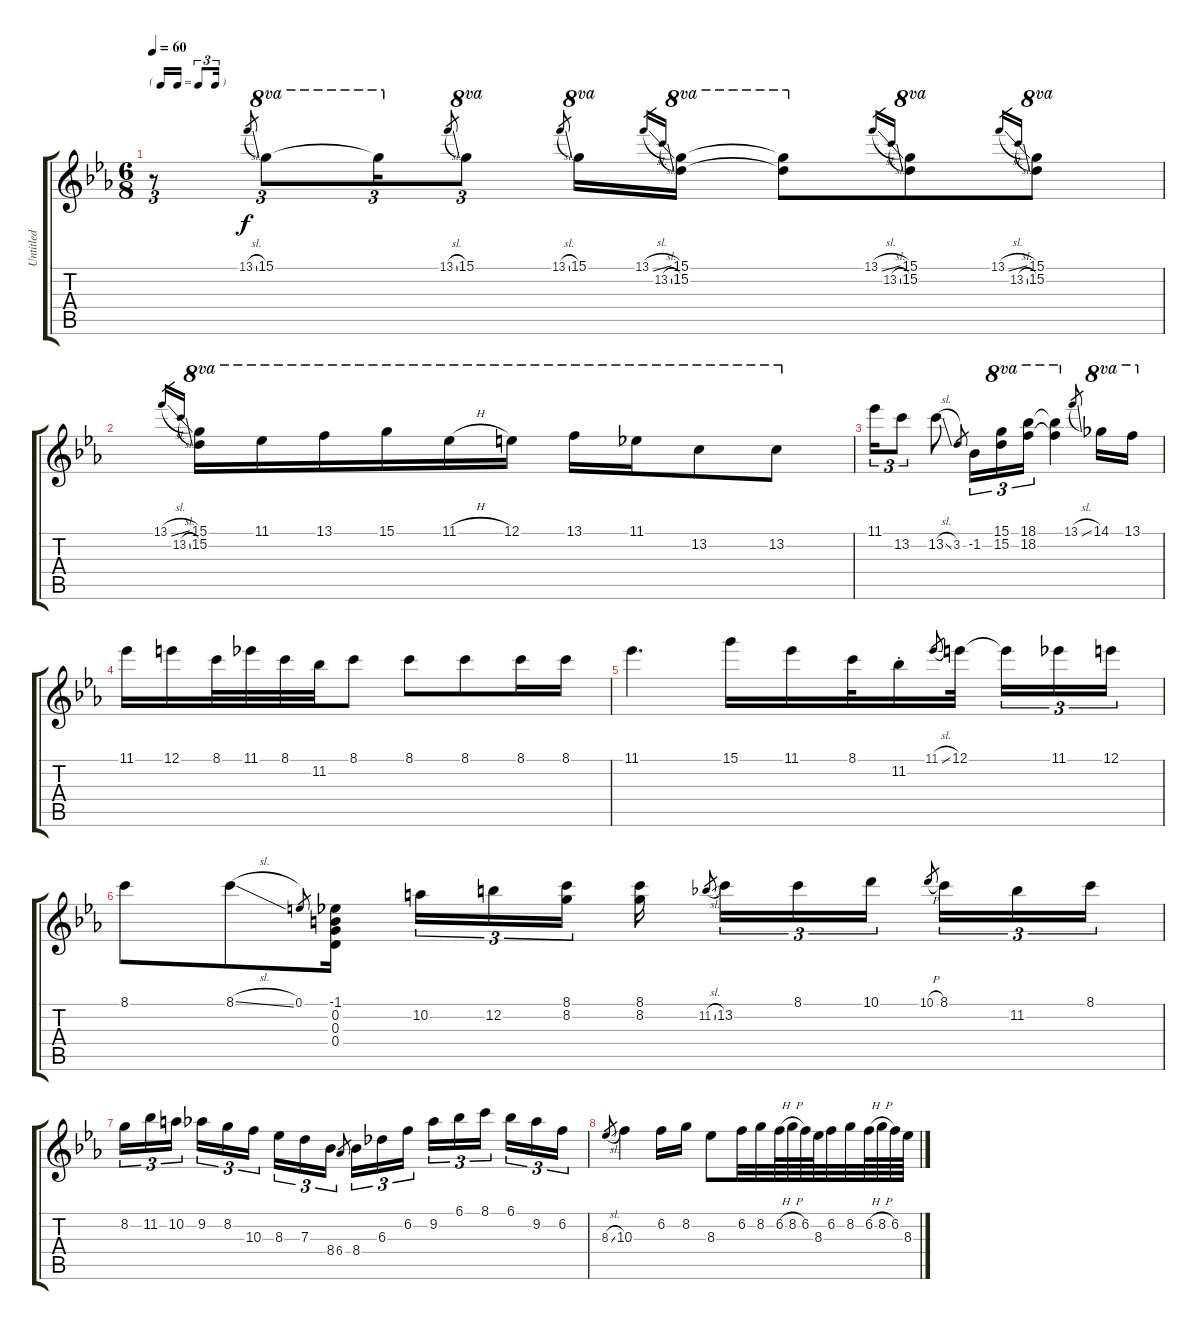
\track ("Untitled" "Untitled") {instrument acousticguitarnylon}
\staff {score tabs}
\tuning (E4 B3 G3 D3 A2 E2) {hide}
\ts (6 8)
\tf triplet16th
\tempo 60
\clef g2
\ks eb
r.8{tu (3 2) dy f} 13.1{sl}.8{gr} 15.1.8{tu (3 2) ot 8va} 15.1{t}.16{tu (3 2) ot 8va} 13.1{sl}.8{gr} 15.1.8{tu (3 2) ot 8va} 13.1{sl}.8{gr} 15.1.16{ot 8va} 13.1{sl}.16{gr} 13.2{sl}.16{gr} (15.1 15.2).16{ot 8va} (15.1{t} 15.2{t}).8{ot 8va} 13.1{sl}.16{gr} 13.2{sl}.16{gr} (15.1 15.2).8{ot 8va} 13.1{sl}.16{gr} 13.2{sl}.16{gr} (15.1 15.2).8{ot 8va} |
13.1{sl}.16{gr} 13.2{sl}.16{gr} (15.1 15.2).16{ot 8va} 11.1.16{ot 8va} 13.1.16{ot 8va} 15.1.16{ot 8va} 11.1{h}.16{ot 8va} 12.1.16{ot 8va} 13.1.16{ot 8va} 11.1.16{ot 8va} 13.2.8{ot 8va} 13.2.8{ot 8va} |
11.1.16{tu (3 2)} 13.2.8{tu (3 2)} 13.2{sl}.8 3.2.8{gr} -1.2.16{tu (3 2)} (15.1 15.2).16{tu (3 2) ot 8va} (18.1 18.2).16{tu (3 2) ot 8va} (18.1{t} 18.2{t}).4{ot 8va} 13.1{sl}.8{gr} 14.1.16{ot 8va} 13.1.16{ot 8va} |
11.1.16 12.1.16 8.1.32 11.1.32 8.1.32 11.2.32 8.1.8 8.1.8 8.1.8 8.1.16 8.1.16 |
11.1.4{d} 15.1.16 11.1.16 8.1.32 11.2{st}.16 11.1{sl}.8{gr} 12.1.32{beam splitsecondary} 12.1{t}.16{tu (3 2)} 11.1.16{tu (3 2)} 12.1.16{tu (3 2)} |
8.1.8 8.1{sl}.8 0.1.8{gr} (-1.1 0.2 0.3 0.4).16{beam splitsecondary} 10.2.16{tu (3 2)} 12.2.16{tu (3 2)} (8.1 8.2).16{tu (3 2) beam splitsecondary} (8.1 8.2).16 11.2{sl}.8{gr beam splitsecondary} 13.2.16{tu (3 2)} 8.1.16{tu (3 2)} 10.1.16{tu (3 2)} 10.1{h}.8{gr beam splitsecondary} 8.1.16{tu (3 2)} 11.2.16{tu (3 2)} 8.1.16{tu (3 2)} |
8.2.16{tu (3 2)} 11.2.16{tu (3 2)} 10.2.16{tu (3 2) beam splitsecondary} 9.2.16{tu (3 2)} 8.2.16{tu (3 2)} 10.3.16{tu (3 2) beam splitsecondary} 8.3.16{tu (3 2)} 7.3.16{tu (3 2)} 8.4.16{tu (3 2)} 6.4.8{gr} 8.4.16{tu (3 2)} 6.3.16{tu (3 2)} 6.2.16{tu (3 2) beam splitsecondary} 9.2.16{tu (3 2)} 6.1.16{tu (3 2)} 8.1.16{tu (3 2) beam splitsecondary} 6.1.16{tu (3 2)} 9.2.16{tu (3 2)} 6.2.16{tu (3 2)} |
8.3{sl}.8{gr} 10.3.4 6.2.16 8.2.16 8.3.8 6.2.32 8.2.32 6.2{h}.64 8.2{h}.64 6.2.64 8.3.64 6.2.32 8.2.32 6.2{h}.64 8.2{h}.64 6.2.64 8.3.64
